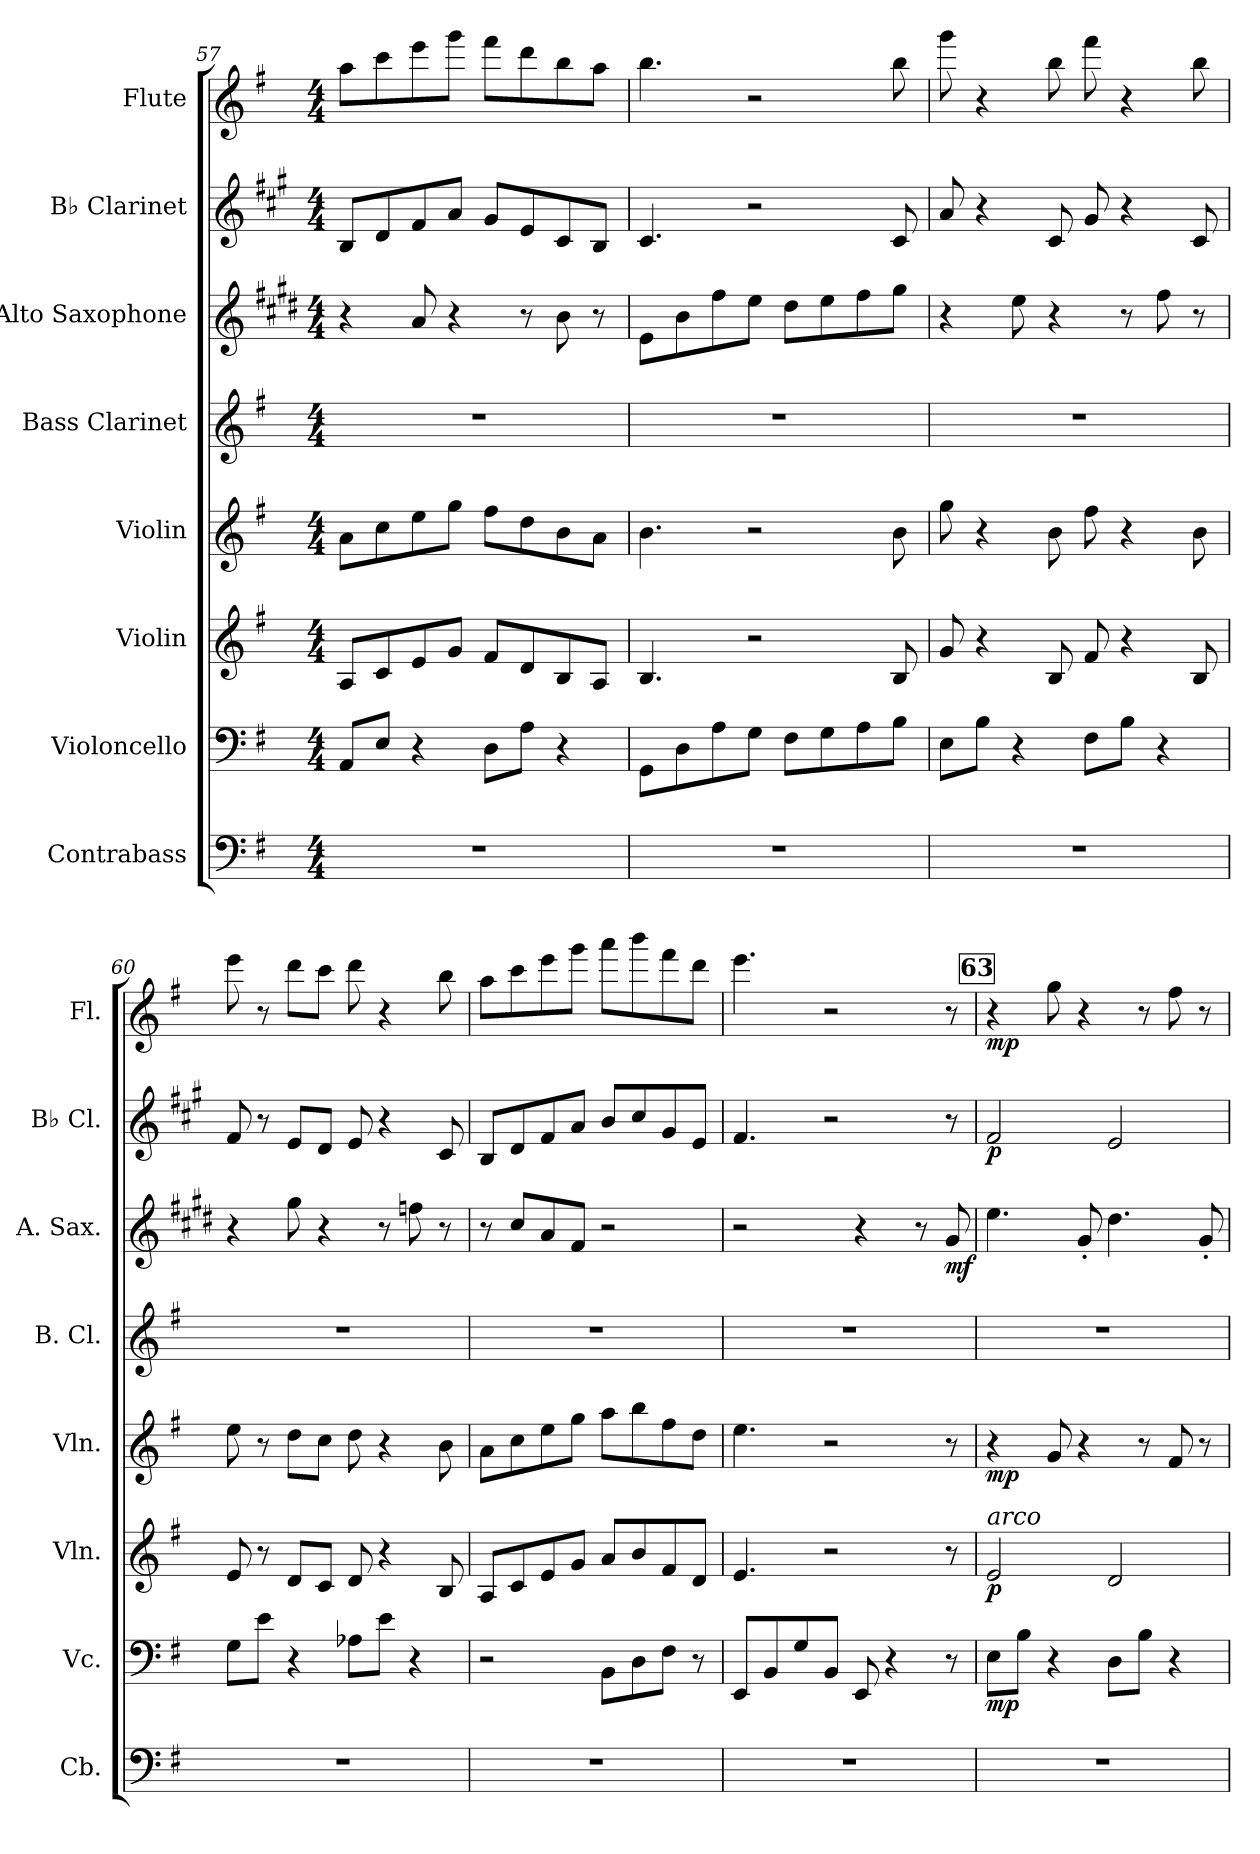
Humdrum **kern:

**kern	**kern	**dynam	**kern	**dynam	**kern	**dynam	**kern	**kern	**dynam	**kern	**dynam	**kern	**dynam
*part8	*part7	*part7	*part6	*part6	*part5	*part5	*part4	*part3	*part3	*part2	*part2	*part1	*part1
*staff8	*staff7	*staff7	*staff6	*staff6	*staff5	*staff5	*staff4	*staff3	*staff3	*staff2	*staff2	*staff1	*staff1
*I"Contrabass	*I"Violoncello	*	*I"Violin	*	*I"Violin	*	*I"Bass Clarinet	*I"Alto Saxophone	*	*I"B♭ Clarinet	*	*I"Flute	*
*I'Cb.	*I'Vc.	*	*I'Vln.	*	*I'Vln.	*	*I'B. Cl.	*I'A. Sax.	*	*I'B♭ Cl.	*	*I'Fl.	*
*clefF4	*clefF4	*	*clefG2	*	*clefG2	*	*clefG2	*clefG2	*	*clefG2	*	*clefG2	*
*ITrd7c12	*	*	*	*	*	*	*ITrd8c14	*ITrd5c9	*	*ITrd1c2	*	*	*
*k[f#]	*k[f#]	*	*k[f#]	*	*k[f#]	*	*k[f#]	*k[f#]	*	*k[f#]	*	*k[f#]	*
*M4/4	*M4/4	*	*M4/4	*	*M4/4	*	*M4/4	*M4/4	*	*M4/4	*	*M4/4	*
=57	=57	=57	=57	=57	=57	=57	=57	=57	=57	=57	=57	=57	=57
1r	8AA/L	.	8A/L	.	8a\L	.	1r	4r	.	8A/L	.	8aa\L	.
.	8E/J	.	8c/	.	8cc\	.	.	.	.	8c/	.	8ccc\	.
.	4r	.	8e/	.	8ee\	.	.	8c/	.	8e/	.	8eee\	.
.	.	.	8g/J	.	8gg\J	.	.	4r	.	8g/J	.	8ggg\J	.
.	8D\L	.	8f#/L	.	8ff#\L	.	.	.	.	8f#/L	.	8fff#\L	.
.	8A\J	.	8d/	.	8dd\	.	.	8r	.	8d/	.	8ddd\	.
.	4r	.	8B/	.	8b\	.	.	8d\	.	8B/	.	8bb\	.
.	.	.	8A/J	.	8a\J	.	.	8r	.	8A/J	.	8aa\J	.
=58	=58	=58	=58	=58	=58	=58	=58	=58	=58	=58	=58	=58	=58
1r	8GG\L	.	4.B/	.	4.b\	.	1r	8G\L	.	4.B/	.	4.bb\	.
.	8D\	.	.	.	.	.	.	8d\	.	.	.	.	.
.	8A\	.	.	.	.	.	.	8a\	.	.	.	.	.
.	8G\J	.	2r	.	2r	.	.	8g\J	.	2r	.	2r	.
.	8F#\L	.	.	.	.	.	.	8f#\L	.	.	.	.	.
.	8G\	.	.	.	.	.	.	8g\	.	.	.	.	.
.	8A\	.	.	.	.	.	.	8a\	.	.	.	.	.
.	8B\J	.	8B/	.	8b\	.	.	8b\J	.	8B/	.	8bb\	.
!!LO:PB:g=z
=59	=59	=59	=59	=59	=59	=59	=59	=59	=59	=59	=59	=59	=59
1r	8E\L	.	8g/	.	8gg\	.	1r	4r	.	8g/	.	8ggg\	.
.	8B\J	.	4r	.	4r	.	.	.	.	4r	.	4r	.
.	4r	.	.	.	.	.	.	8g\	.	.	.	.	.
.	.	.	8B/	.	8b\	.	.	4r	.	8B/	.	8bb\	.
.	8F#\L	.	8f#/	.	8ff#\	.	.	.	.	8f#/	.	8fff#\	.
.	8B\J	.	4r	.	4r	.	.	8r	.	4r	.	4r	.
.	4r	.	.	.	.	.	.	8a\	.	.	.	.	.
.	.	.	8B/	.	8b\	.	.	8r	.	8B/	.	8bb\	.
=60	=60	=60	=60	=60	=60	=60	=60	=60	=60	=60	=60	=60	=60
1r	8G\L	.	8e/	.	8ee\	.	1r	4r	.	8e/	.	8eee\	.
.	8e\J	.	8r	.	8r	.	.	.	.	8r	.	8r	.
.	4r	.	8d/L	.	8dd\L	.	.	8b\	.	8d/L	.	8ddd\L	.
.	.	.	8c/J	.	8cc\J	.	.	4r	.	8c/J	.	8ccc\J	.
.	8A-X\L	.	8d/	.	8dd\	.	.	.	.	8d/	.	8ddd\	.
.	8e\J	.	4r	.	4r	.	.	8r	.	4r	.	4r	.
.	4r	.	.	.	.	.	.	8a-X\	.	.	.	.	.
.	.	.	8B/	.	8b\	.	.	8r	.	8B/	.	8bb\	.
=61	=61	=61	=61	=61	=61	=61	=61	=61	=61	=61	=61	=61	=61
1r	2r	.	8A/L	.	8a\L	.	1r	8r	.	8A/L	.	8aa\L	.
.	.	.	8c/	.	8cc\	.	.	8e/L	.	8c/	.	8ccc\	.
.	.	.	8e/	.	8ee\	.	.	8c/	.	8e/	.	8eee\	.
.	.	.	8g/J	.	8gg\J	.	.	8A/J	.	8g/J	.	8ggg\J	.
.	8BB\L	.	8a/L	.	8aa\L	.	.	2r	.	8a/L	.	8aaa\L	.
.	8D\	.	8b/	.	8bb\	.	.	.	.	8b/	.	8bbb\	.
.	8F#\J	.	8f#/	.	8ff#\	.	.	.	.	8f#/	.	8fff#\	.
.	8r	.	8d/J	.	8dd\J	.	.	.	.	8d/J	.	8ddd\J	.
!!LO:PB:g=z
=62	=62	=62	=62	=62	=62	=62	=62	=62	=62	=62	=62	=62	=62
1r	8EE/L	.	4.e/	.	4.ee\	.	1r	2r	.	4.e/	.	4.eee\	.
.	8BB/	.	.	.	.	.	.	.	.	.	.	.	.
.	8G/	.	.	.	.	.	.	.	.	.	.	.	.
.	8BB/J	.	2r	.	2r	.	.	.	.	2r	.	2r	.
.	8EE/	.	.	.	.	.	.	4r	.	.	.	.	.
.	4r	.	.	.	.	.	.	.	.	.	.	.	.
.	.	.	.	.	.	.	.	8r	.	.	.	.	.
!	!	!	!	!	!	!	!	!	!LO:DY:b	!	!	!	!
.	8r	.	8r	.	8r	.	.	8B/	mf	8r	.	8r	.
!!LO:REH:place=s1:a:B:fs=14:t=63
=63	=63	=63	=63	=63	=63	=63	=63	=63	=63	=63	=63	=63	=63
!	!	!	!LO:TX:a:i:t=arco	!	!	!	!	!	!	!	!	!	!
!	!	!LO:DY:b	!	!LO:DY:b	!	!LO:DY:b	!	!	!	!	!LO:DY:b	!	!LO:DY:b
1r	8E\L	mp	2e/	p	4r	mp	1r	4.g\	.	2e/	p	4r	mp
.	8B\J	.	.	.	.	.	.	.	.	.	.	.	.
.	4r	.	.	.	8g/	.	.	.	.	.	.	8gg\	.
.	.	.	.	.	4r	.	.	8B'/	.	.	.	4r	.
.	8D\L	.	2d/	.	.	.	.	4.f#\	.	2d/	.	.	.
.	8B\J	.	.	.	8r	.	.	.	.	.	.	8r	.
.	4r	.	.	.	8f#/	.	.	.	.	.	.	8ff#\	.
.	.	.	.	.	8r	.	.	8B'/	.	.	.	8r	.
=	=	=	=	=	=	=	=	=	=	=	=	=	=
*-	*-	*-	*-	*-	*-	*-	*-	*-	*-	*-	*-	*-	*-
